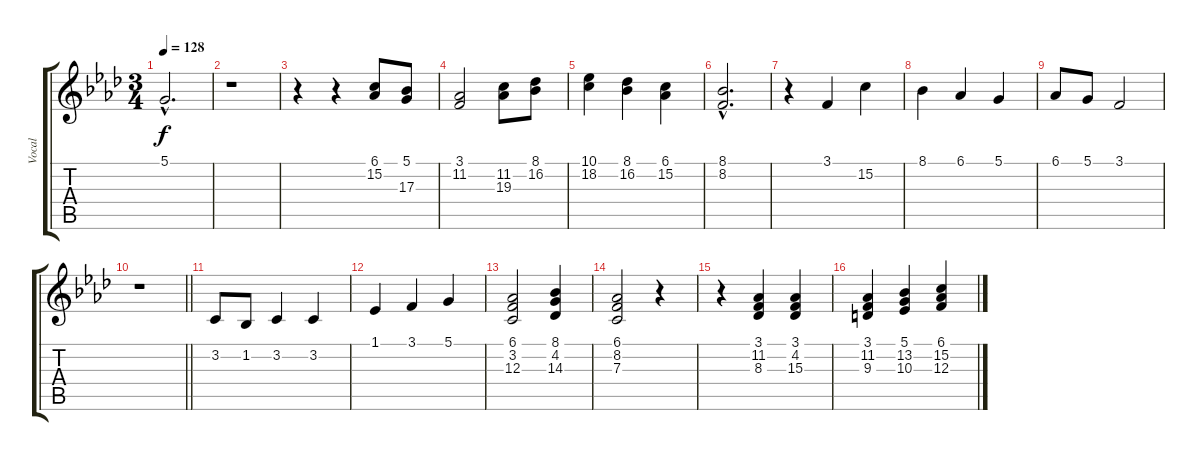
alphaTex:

\track ("Vocal" "Vocal") {instrument clarinet}
\staff {score tabs}
\tuning (D4 A3 F3 C3 G2 D2) {hide}
\ts (3 4)
\tempo 128
\clef g2
\ks fminor
5.1{hac}.2{d dy f} |
r.1 |
r.4 r.4 (6.1 15.2).8 (5.1 17.3).8 |
(3.1 11.2).2 (11.2 19.3).8 (8.1 16.2).8 |
(10.1 18.2).4 (8.1 16.2).4 (6.1 15.2).4 |
(8.1{hac} 8.2{hac}).2{d} |
r.4 3.1.4 15.2.4 |
8.1.4 6.1.4 5.1.4 |
6.1.8 5.1.8 3.1.2 |
\barLineRight lightlight
r.1 |
3.2.8 1.2.8 3.2.4 3.2.4 |
1.1.4 3.1.4 5.1.4 |
(6.1 3.2 12.3).2 (8.1 4.2 14.3).4 |
(6.1 8.2 7.3).2 r.4 |
r.4 (3.1 11.2 8.3).4 (3.1 4.2 15.3).4 |
(3.1 11.2 9.3).4 (5.1 13.2 10.3).4 (6.1 15.2 12.3).4
